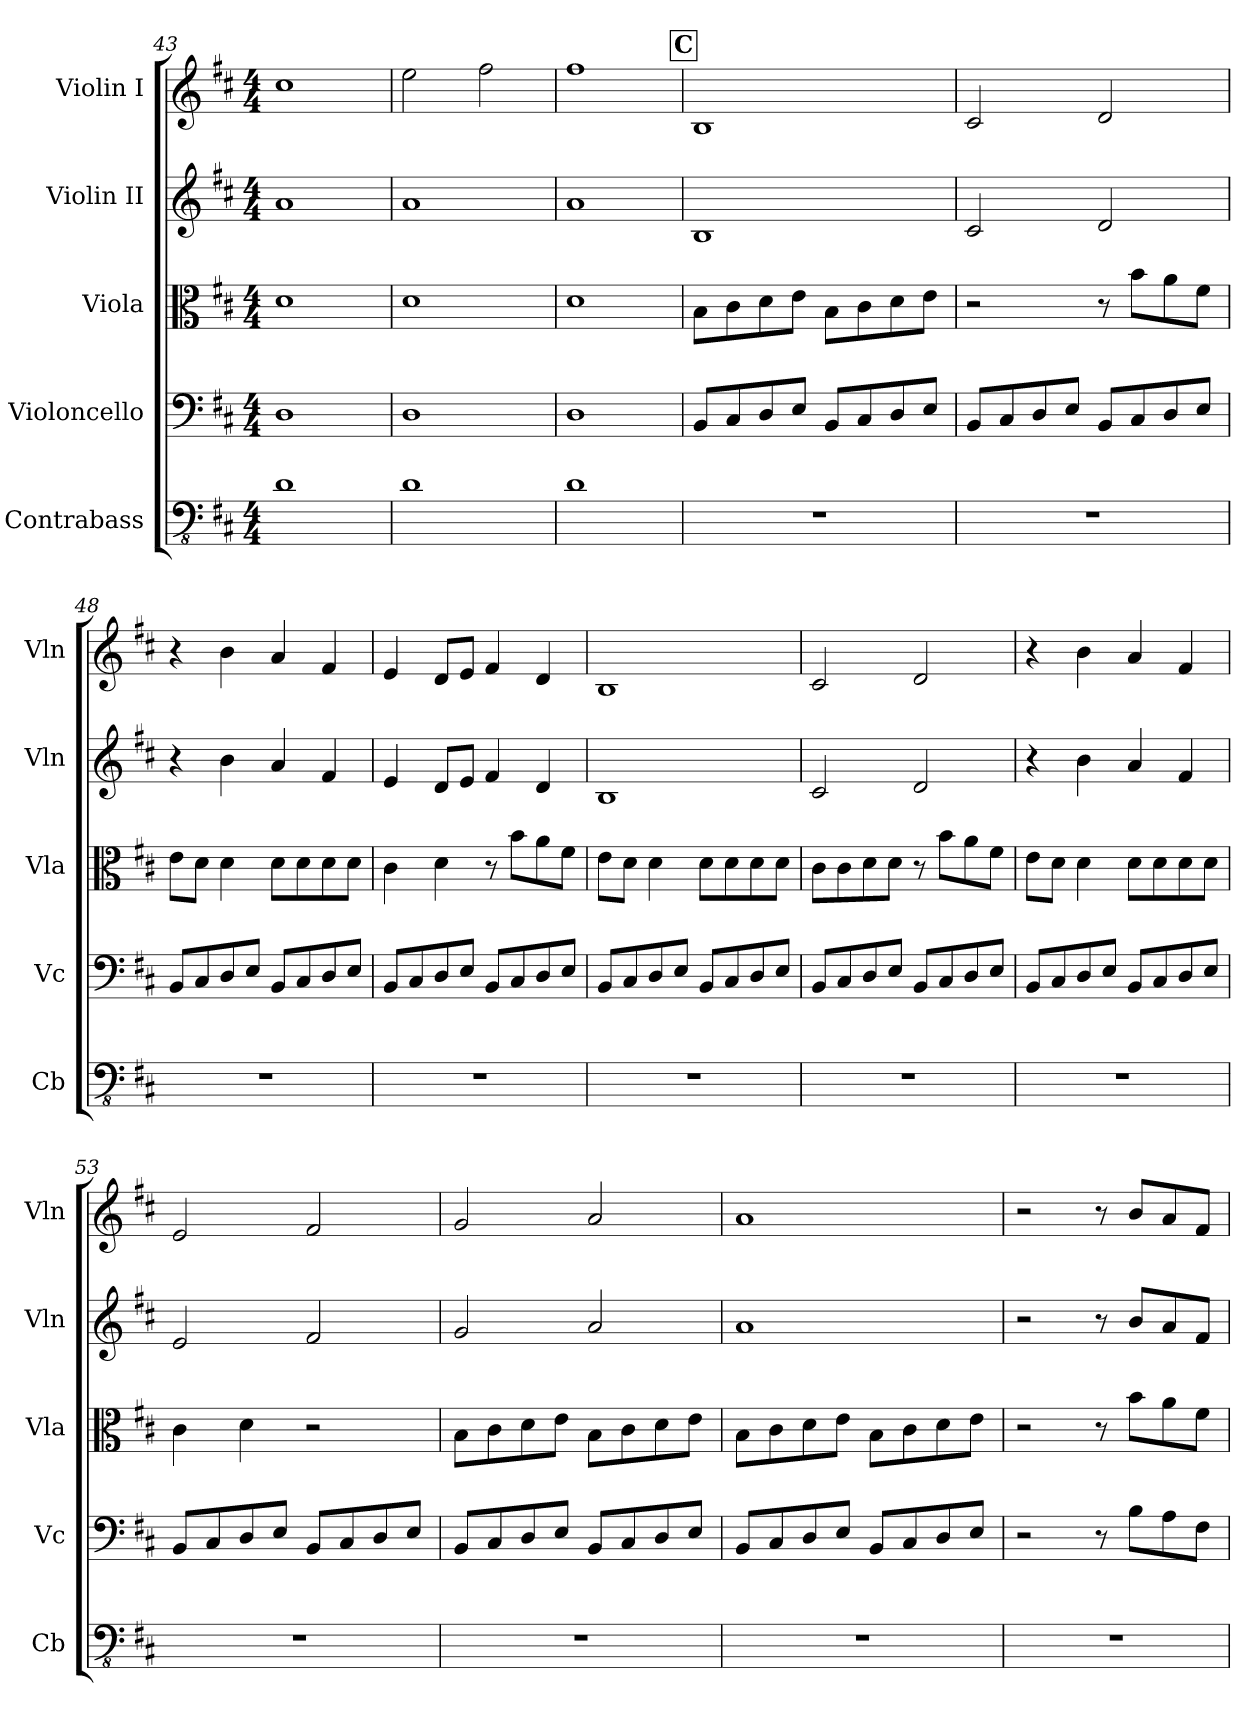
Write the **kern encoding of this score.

**kern	**kern	**kern	**kern	**kern
*part5	*part4	*part3	*part2	*part1
*staff5	*staff4	*staff3	*staff2	*staff1
*I"Contrabass	*I"Violoncello	*I"Viola	*I"Violin II	*I"Violin I
*I'Cb	*I'Vc	*I'Vla	*I'Vln	*I'Vln
*clefFv4	*clefF4	*clefC3	*clefG2	*clefG2
*ITrd7c12	*	*	*	*
*k[f#c#]	*k[f#c#]	*k[f#c#]	*k[f#c#]	*k[f#c#]
*M4/4	*M4/4	*M4/4	*M4/4	*M4/4
=43	=43	=43	=43	=43
1DD	1D	1d	1a	1cc#
=44	=44	=44	=44	=44
1DD	1D	1d	1a	2ee\
.	.	.	.	2ff#\
=45	=45	=45	=45	=45
1DD	1D	1d	1a	1ff#
!!LO:REH:place=s1:a:B:fs=14:t=C
=46	=46	=46	=46	=46
1r	8BB/L	8B\L	1B	1B
.	8C#/	8c#\	.	.
.	8D/	8d\	.	.
.	8E/J	8e\J	.	.
.	8BB/L	8B\L	.	.
.	8C#/	8c#\	.	.
.	8D/	8d\	.	.
.	8E/J	8e\J	.	.
=47	=47	=47	=47	=47
1r	8BB/L	2r	2c#/	2c#/
.	8C#/	.	.	.
.	8D/	.	.	.
.	8E/J	.	.	.
.	8BB/L	8r	2d/	2d/
.	8C#/	8b\L	.	.
.	8D/	8a\	.	.
.	8E/J	8f#\J	.	.
=48	=48	=48	=48	=48
1r	8BB/L	8e\L	4r	4r
.	8C#/	8d\J	.	.
.	8D/	4d\	4b\	4b\
.	8E/J	.	.	.
.	8BB/L	8d\L	4a/	4a/
.	8C#/	8d\	.	.
.	8D/	8d\	4f#/	4f#/
.	8E/J	8d\J	.	.
!!LO:LB:g=z
=49	=49	=49	=49	=49
1r	8BB/L	4c#\	4e/	4e/
.	8C#/	.	.	.
.	8D/	4d\	8d/L	8d/L
.	8E/J	.	8e/J	8e/J
.	8BB/L	8r	4f#/	4f#/
.	8C#/	8b\L	.	.
.	8D/	8a\	4d/	4d/
.	8E/J	8f#\J	.	.
=50	=50	=50	=50	=50
1r	8BB/L	8e\L	1B	1B
.	8C#/	8d\J	.	.
.	8D/	4d\	.	.
.	8E/J	.	.	.
.	8BB/L	8d\L	.	.
.	8C#/	8d\	.	.
.	8D/	8d\	.	.
.	8E/J	8d\J	.	.
=51	=51	=51	=51	=51
1r	8BB/L	8c#\L	2c#/	2c#/
.	8C#/	8c#\	.	.
.	8D/	8d\	.	.
.	8E/J	8d\J	.	.
.	8BB/L	8r	2d/	2d/
.	8C#/	8b\L	.	.
.	8D/	8a\	.	.
.	8E/J	8f#\J	.	.
=52	=52	=52	=52	=52
1r	8BB/L	8e\L	4r	4r
.	8C#/	8d\J	.	.
.	8D/	4d\	4b\	4b\
.	8E/J	.	.	.
.	8BB/L	8d\L	4a/	4a/
.	8C#/	8d\	.	.
.	8D/	8d\	4f#/	4f#/
.	8E/J	8d\J	.	.
=53	=53	=53	=53	=53
1r	8BB/L	4c#\	2e/	2e/
.	8C#/	.	.	.
.	8D/	4d\	.	.
.	8E/J	.	.	.
.	8BB/L	2r	2f#/	2f#/
.	8C#/	.	.	.
.	8D/	.	.	.
.	8E/J	.	.	.
!!LO:PB:g=z
=54	=54	=54	=54	=54
1r	8BB/L	8B\L	2g/	2g/
.	8C#/	8c#\	.	.
.	8D/	8d\	.	.
.	8E/J	8e\J	.	.
.	8BB/L	8B\L	2a/	2a/
.	8C#/	8c#\	.	.
.	8D/	8d\	.	.
.	8E/J	8e\J	.	.
=55	=55	=55	=55	=55
1r	8BB/L	8B\L	1a	1a
.	8C#/	8c#\	.	.
.	8D/	8d\	.	.
.	8E/J	8e\J	.	.
.	8BB/L	8B\L	.	.
.	8C#/	8c#\	.	.
.	8D/	8d\	.	.
.	8E/J	8e\J	.	.
=56	=56	=56	=56	=56
1r	2r	2r	2r	2r
.	8r	8r	8r	8r
.	8B\L	8b\L	8b/L	8b/L
.	8A\	8a\	8a/	8a/
.	8F#\J	8f#\J	8f#/J	8f#/J
=	=	=	=	=
*-	*-	*-	*-	*-
